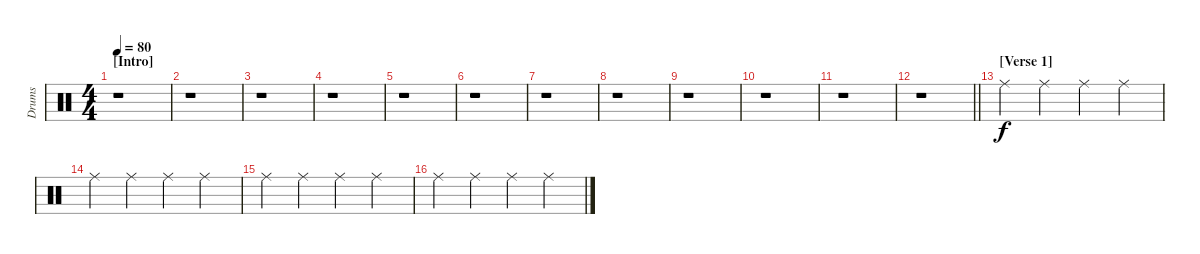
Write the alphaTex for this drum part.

\track ("Drums" "Drums") {instrument percussion}
\staff {score}
\articulation defaults
\ts (4 4)
\section ("" "[Intro]")
\tempo 80
\clef neutral
\ks c
r.1{dy f} |
r.1 |
r.1 |
r.1 |
r.1 |
r.1 |
r.1 |
r.1 |
r.1 |
r.1 |
r.1 |
\barLineRight lightlight
r.1 |
\section ("" "[Verse 1]")
"Ride (middle)".4 "Ride (middle)".4 "Ride (middle)".4 "Ride (middle)".4 |
"Ride (middle)".4 "Ride (middle)".4 "Ride (middle)".4 "Ride (middle)".4 |
"Ride (middle)".4 "Ride (middle)".4 "Ride (middle)".4 "Ride (middle)".4 |
"Ride (middle)".4 "Ride (middle)".4 "Ride (middle)".4 "Ride (middle)".4
